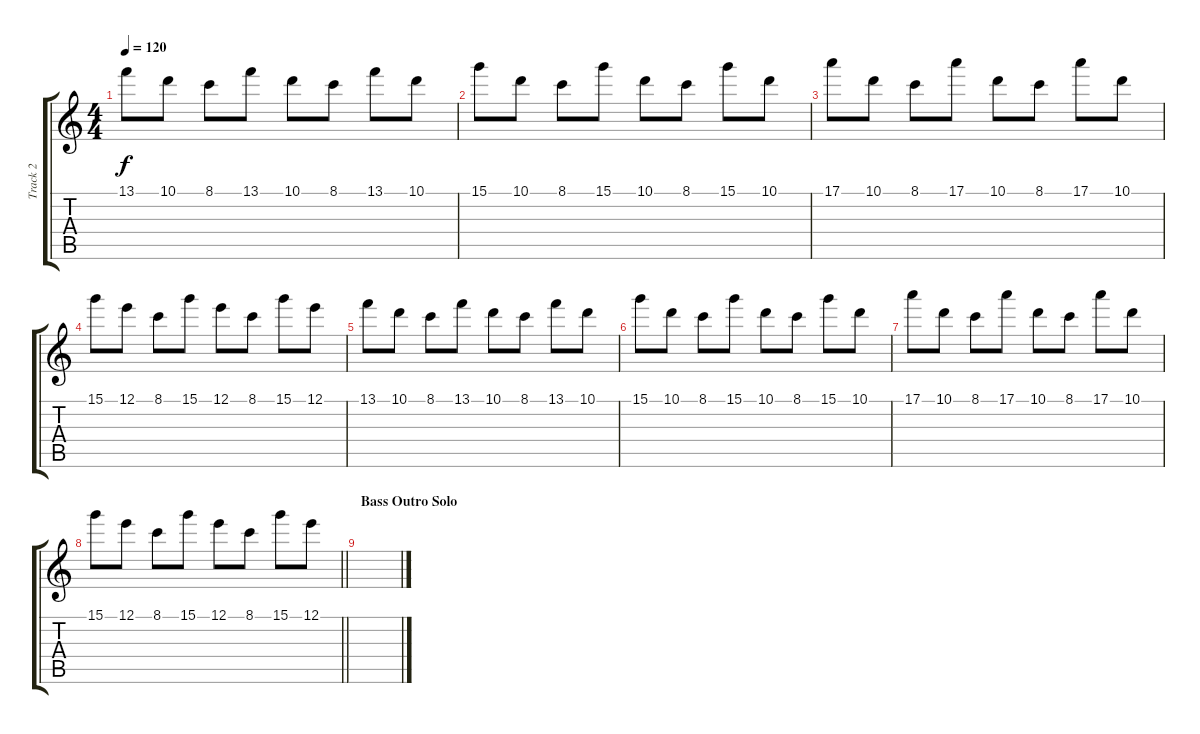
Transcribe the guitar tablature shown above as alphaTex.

\track ("Track 2" "Track 2") {instrument overdrivenguitar}
\staff {score tabs}
\tuning (E4 B3 G3 D3 A2 E2) {hide}
\ts (4 4)
\tempo 120
\clef g2
\ks c
13.1.8{dy f} 10.1.8 8.1.8 13.1.8 10.1.8 8.1.8 13.1.8 10.1.8 |
15.1.8 10.1.8 8.1.8 15.1.8 10.1.8 8.1.8 15.1.8 10.1.8 |
17.1.8 10.1.8 8.1.8 17.1.8 10.1.8 8.1.8 17.1.8 10.1.8 |
15.1.8 12.1.8 8.1.8 15.1.8 12.1.8 8.1.8 15.1.8 12.1.8 |
13.1.8 10.1.8 8.1.8 13.1.8 10.1.8 8.1.8 13.1.8 10.1.8 |
15.1.8 10.1.8 8.1.8 15.1.8 10.1.8 8.1.8 15.1.8 10.1.8 |
17.1.8 10.1.8 8.1.8 17.1.8 10.1.8 8.1.8 17.1.8 10.1.8 |
\barLineRight lightlight
15.1.8 12.1.8 8.1.8 15.1.8 12.1.8 8.1.8 15.1.8 12.1.8 |
\section ("" "Bass Outro Solo")
